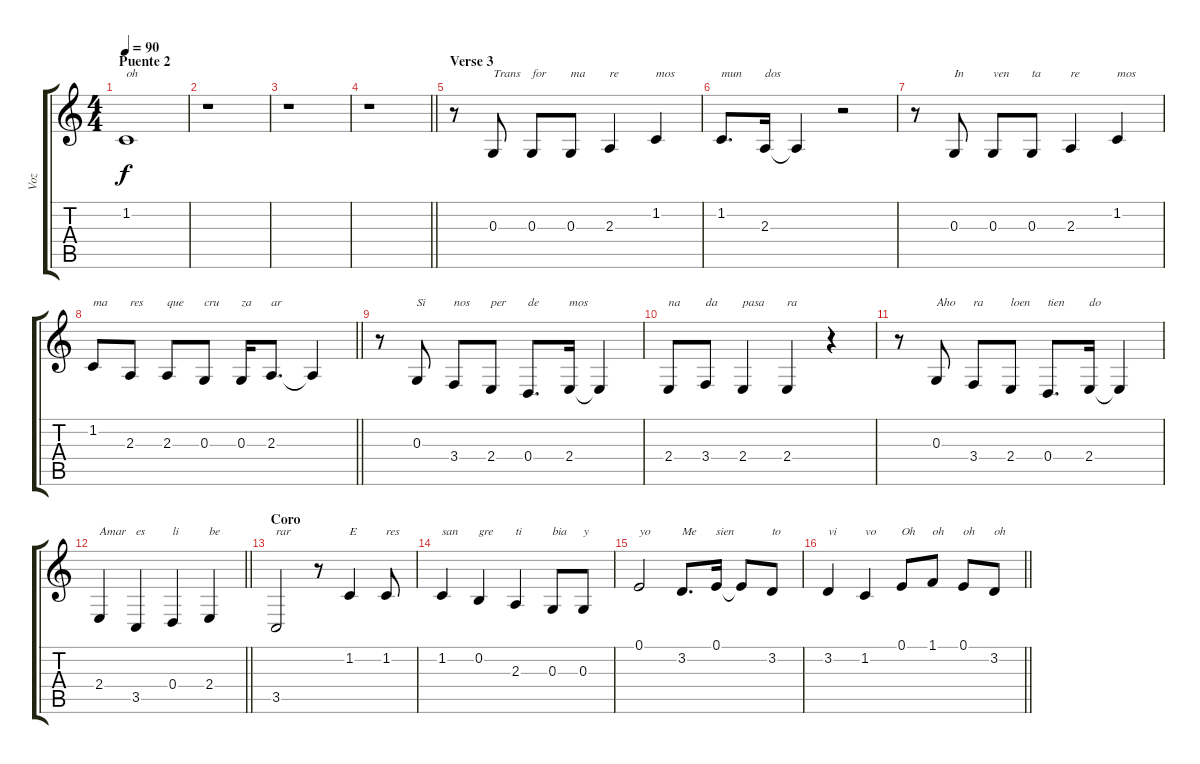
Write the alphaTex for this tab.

\track ("Voz" "Voz") {solo instrument acousticgrandpiano}
\staff {score tabs}
\tuning (E4 B3 G3 D3 A2 E2) {hide}
\ts (4 4)
\section ("" "Puente 2")
\tempo 90
\clef g2
\ks c
1.2.1{txt "oh" dy f} |
r.1 |
r.1 |
\barLineRight lightlight
r.1 |
\section ("" "Verse 3")
r.8 0.3.8{txt "Trans"} 0.3.8{txt "for"} 0.3.8{txt "ma"} 2.3.4{txt "re"} 1.2.4{txt "mos"} |
1.2.8{d txt "mun"} 2.3.16{txt "dos"} 2.3{t}.4 r.2 |
r.8 0.3.8{txt "In"} 0.3.8{txt "ven"} 0.3.8{txt "ta"} 2.3.4{txt "re"} 1.2.4{txt "mos"} |
\barLineRight lightlight
1.2.8{txt "ma"} 2.3.8{txt "res"} 2.3.8{txt "que"} 0.3.8{txt "cru"} 0.3.16{txt "za"} 2.3.8{d txt "ar"} 2.3{t}.4 |
r.8 0.3.8{txt "Si"} 3.4.8{txt "nos"} 2.4.8{txt "per"} 0.4.8{d txt "de"} 2.4.16{txt "mos"} 2.4{t}.4 |
2.4.8{txt "na"} 3.4.8{txt "da"} 2.4.4{txt "pasa"} 2.4.4{txt "ra"} r.4 |
r.8 0.3.8{txt "Aho"} 3.4.8{txt "ra"} 2.4.8{txt "loen"} 0.4.8{d txt "tien"} 2.4.16{txt "do"} 2.4{t}.4 |
\barLineRight lightlight
2.4.4{txt "Amar"} 3.5.4{txt "es"} 0.4.4{txt "li"} 2.4.4{txt "be"} |
\section ("" "Coro")
3.5.2{txt "rar"} r.8 1.2.4{txt "E"} 1.2.8{txt "res"} |
1.2.4{txt "san"} 0.2.4{txt "gre"} 2.3.4{txt "ti"} 0.3.8{txt "bia"} 0.3.8{txt "y"} |
0.1.2{txt "yo"} 3.2.8{d txt "Me"} 0.1.16{txt "sien"} 0.1{t}.8 3.2.8{txt "to"} |
\barLineRight lightlight
3.2.4{txt "vi"} 1.2.4{txt "vo"} 0.1.8{txt "Oh"} 1.1.8{txt "oh"} 0.1.8{txt "oh"} 3.2.8{txt "oh"}
